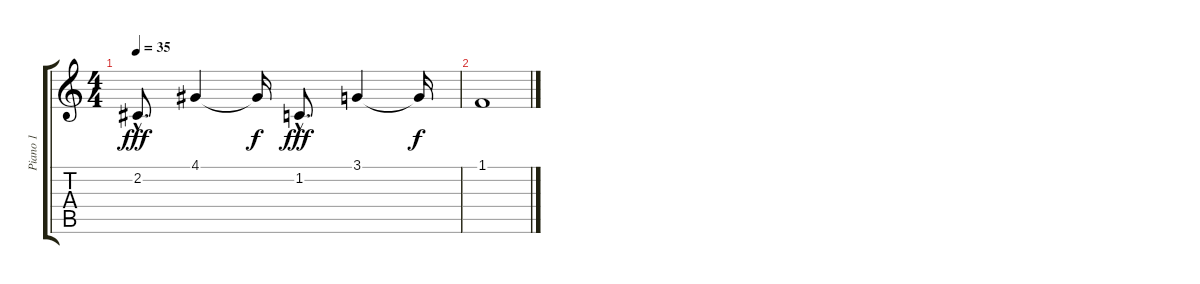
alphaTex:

\track ("Piano 1" "Piano 1") {instrument brightacousticpiano}
\staff {score tabs}
\tuning (E4 B3 G3 D3 A2 E2) {hide}
\ts (4 4)
\tempo 35
\clef g2
\ks c
2.2{hac}.8{d dy fff} 4.1.4 4.1{t}.16{dy f} 1.2{hac}.8{d dy fff} 3.1.4 3.1{t}.16{dy f} |
1.1.1
